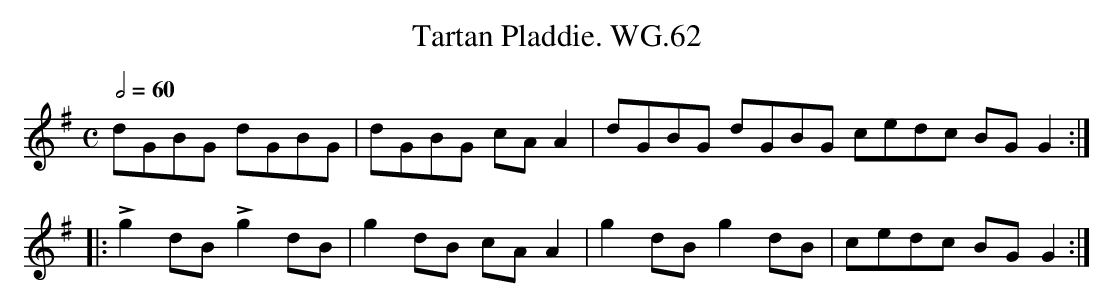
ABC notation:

X:1
T:Tartan Pladdie. WG.62
M:C
L:1/8
Q:2/4=60
K:G
dGBG dGBG|dGBG cA A2|dGBG dGBG cedc BG G2:|
|:!>!g2 dB !>!g2 dB|g2dB cAA2|g2dB g2dB|cedc BGG2:|
